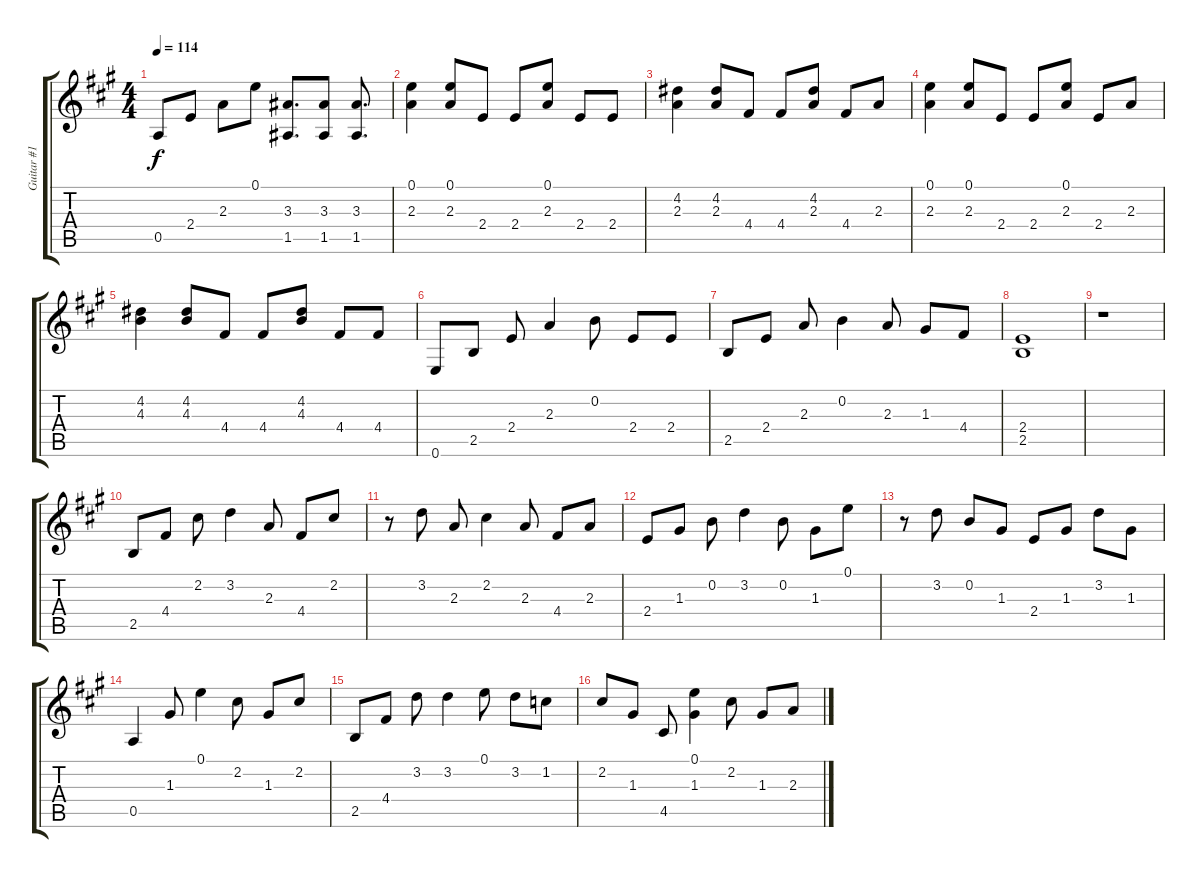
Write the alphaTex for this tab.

\track ("Guitar #1" "Guitar #1") {instrument acousticguitarnylon}
\staff {score tabs}
\tuning (E4 B3 G3 D3 A2 E2) {hide}
\ts (4 4)
\tempo 114
\clef g2
\ks a
0.5.8{dy f} 2.4.8 2.3.8 0.1.8 (3.3 1.5).8{d} (3.3 1.5).8 (3.3 1.5).8{d} |
(0.1 2.3).4 (0.1 2.3).8 2.4.8 2.4.8 (0.1 2.3).8 2.4.8 2.4.8 |
(4.2 2.3).4 (4.2 2.3).8 4.4.8 4.4.8 (4.2 2.3).8 4.4.8 2.3.8 |
(0.1 2.3).4 (0.1 2.3).8 2.4.8 2.4.8 (0.1 2.3).8 2.4.8 2.3.8 |
(4.2 4.3).4 (4.2 4.3).8 4.4.8 4.4.8 (4.2 4.3).8 4.4.8 4.4.8 |
0.6.8 2.5.8 2.4.8 2.3.4 0.2.8 2.4.8 2.4.8 |
2.5.8 2.4.8 2.3.8 0.2.4 2.3.8 1.3.8 4.4.8 |
(2.4 2.5).1 |
r.1 |
2.5.8 4.4.8 2.2.8 3.2.4 2.3.8 4.4.8 2.2.8 |
r.8 3.2.8 2.3.8 2.2.4 2.3.8 4.4.8 2.3.8 |
2.4.8 1.3.8 0.2.8 3.2.4 0.2.8 1.3.8 0.1.8 |
r.8 3.2.8 0.2.8 1.3.8 2.4.8 1.3.8 3.2.8 1.3.8 |
0.5.4 1.3.8 0.1.4 2.2.8 1.3.8 2.2.8 |
2.5.8 4.4.8 3.2.8 3.2.4 0.1.8 3.2.8 1.2.8 |
2.2.8 1.3.8 4.5.8 (0.1 1.3).4 2.2.8 1.3.8 2.3.8
